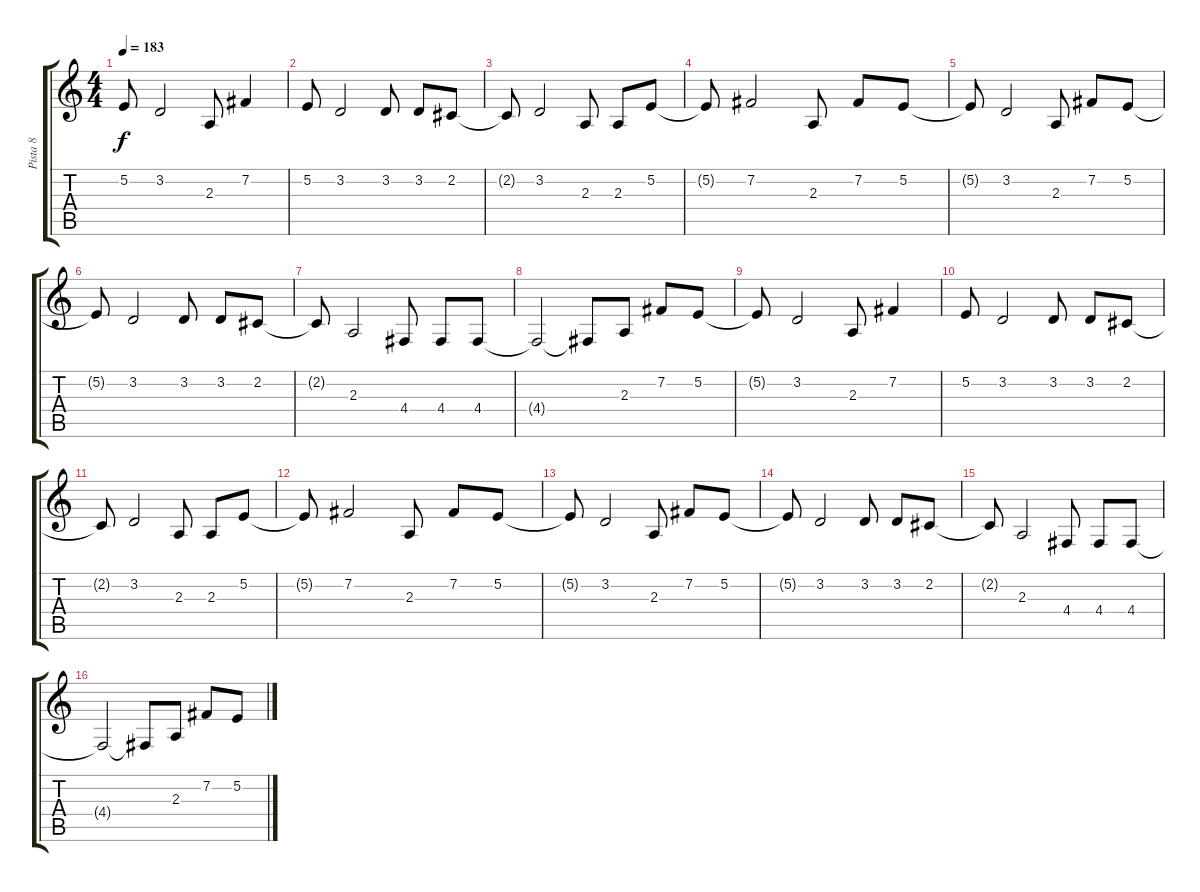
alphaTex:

\track ("Pista 8" "Pista 8") {instrument electricgrandpiano}
\staff {score tabs}
\tuning (E4 B3 G3 D3 A2 E2) {hide}
\ts (4 4)
\tempo 183
\clef g2
\ks c
5.2{t}.8{dy f} 3.2.2 2.3.8 7.2.4 |
5.2.8 3.2.2 3.2.8 3.2.8 2.2.8 |
2.2{t}.8 3.2.2 2.3.8 2.3.8 5.2.8 |
5.2{t}.8 7.2.2 2.3.8 7.2.8 5.2.8 |
5.2{t}.8 3.2.2 2.3.8 7.2.8 5.2.8 |
5.2{t}.8 3.2.2 3.2.8 3.2.8 2.2.8 |
2.2{t}.8 2.3.2 4.4.8 4.4.8 4.4.8 |
4.4{t}.2 4.4{t}.8 2.3.8 7.2.8 5.2.8 |
5.2{t}.8 3.2.2 2.3.8 7.2.4 |
5.2.8 3.2.2 3.2.8 3.2.8 2.2.8 |
2.2{t}.8 3.2.2 2.3.8 2.3.8 5.2.8 |
5.2{t}.8 7.2.2 2.3.8 7.2.8 5.2.8 |
5.2{t}.8 3.2.2 2.3.8 7.2.8 5.2.8 |
5.2{t}.8 3.2.2 3.2.8 3.2.8 2.2.8 |
2.2{t}.8 2.3.2 4.4.8 4.4.8 4.4.8 |
4.4{t}.2 4.4{t}.8 2.3.8 7.2.8 5.2.8
